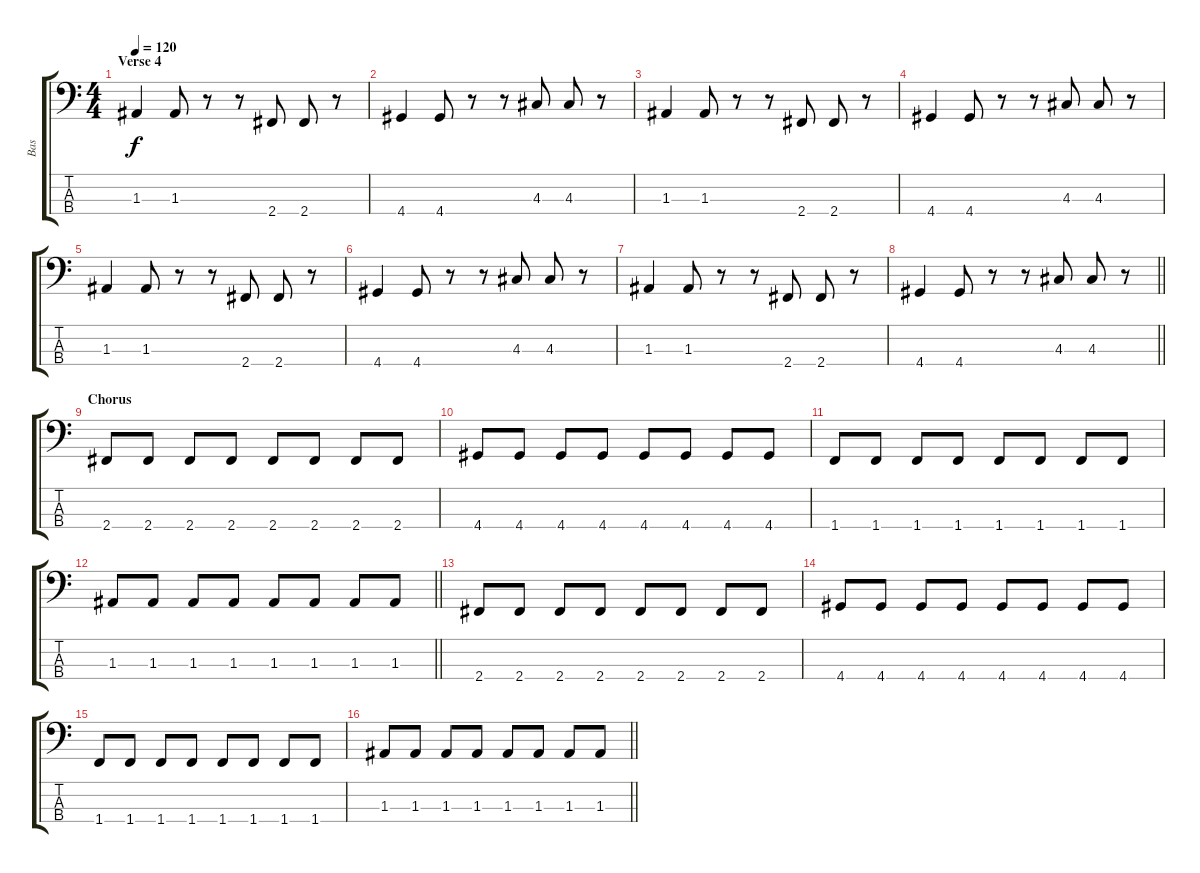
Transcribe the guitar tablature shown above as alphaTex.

\track ("Bas" "Bas") {instrument electricbassfinger}
\staff {score tabs}
\tuning (G2 D2 A1 E1) {hide}
\ts (4 4)
\section ("" "Verse 4")
\tempo 120
\clef f4
\ks c
1.3.4{dy f} 1.3.8 r.8 r.8 2.4.8 2.4.8 r.8 |
4.4.4 4.4.8 r.8 r.8 4.3.8 4.3.8 r.8 |
1.3.4 1.3.8 r.8 r.8 2.4.8 2.4.8 r.8 |
4.4.4 4.4.8 r.8 r.8 4.3.8 4.3.8 r.8 |
1.3.4 1.3.8 r.8 r.8 2.4.8 2.4.8 r.8 |
4.4.4 4.4.8 r.8 r.8 4.3.8 4.3.8 r.8 |
1.3.4 1.3.8 r.8 r.8 2.4.8 2.4.8 r.8 |
\barLineRight lightlight
4.4.4 4.4.8 r.8 r.8 4.3.8 4.3.8 r.8 |
\section ("" "Chorus")
2.4.8 2.4.8 2.4.8 2.4.8 2.4.8 2.4.8 2.4.8 2.4.8 |
4.4.8 4.4.8 4.4.8 4.4.8 4.4.8 4.4.8 4.4.8 4.4.8 |
1.4.8 1.4.8 1.4.8 1.4.8 1.4.8 1.4.8 1.4.8 1.4.8 |
\barLineRight lightlight
1.3.8 1.3.8 1.3.8 1.3.8 1.3.8 1.3.8 1.3.8 1.3.8 |
2.4.8 2.4.8 2.4.8 2.4.8 2.4.8 2.4.8 2.4.8 2.4.8 |
4.4.8 4.4.8 4.4.8 4.4.8 4.4.8 4.4.8 4.4.8 4.4.8 |
1.4.8 1.4.8 1.4.8 1.4.8 1.4.8 1.4.8 1.4.8 1.4.8 |
\barLineRight lightlight
1.3.8 1.3.8 1.3.8 1.3.8 1.3.8 1.3.8 1.3.8 1.3.8
